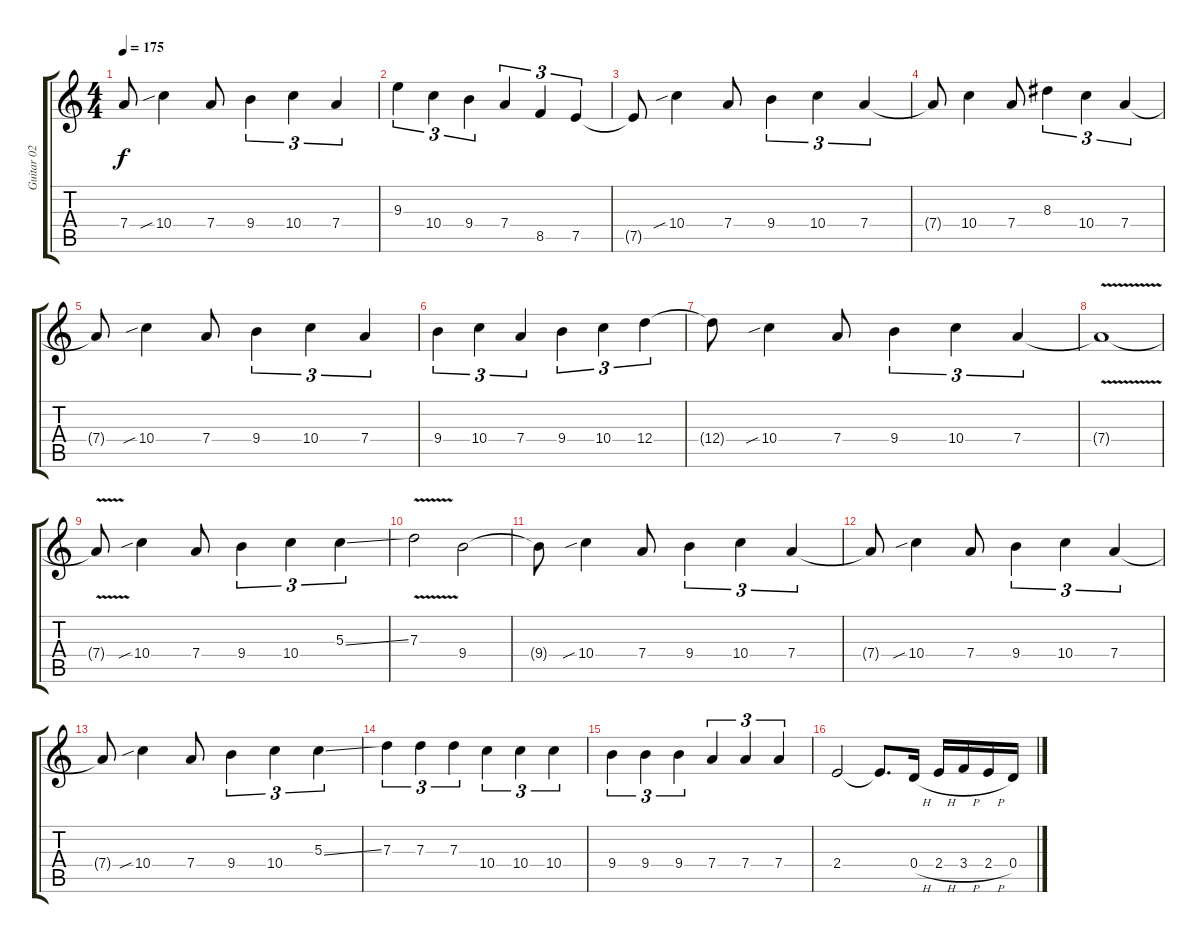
\track ("Guitar 02" "Guitar 02") {instrument overdrivenguitar}
\staff {score tabs}
\tuning (E4 B3 G3 D3 A2 E2) {hide}
\ts (4 4)
\tempo 175
\clef g2
\ks c
7.4{t}.8{dy f} 10.4{sib}.4 7.4.8 9.4.4{tu (3 2)} 10.4.4{tu (3 2)} 7.4.4{tu (3 2)} |
9.3.4{tu (3 2)} 10.4.4{tu (3 2)} 9.4.4{tu (3 2)} 7.4.4{tu (3 2)} 8.5.4{tu (3 2)} 7.5.4{tu (3 2)} |
7.5{t}.8 10.4{sib}.4 7.4.8 9.4.4{tu (3 2)} 10.4.4{tu (3 2)} 7.4.4{tu (3 2)} |
7.4{t}.8 10.4.4 7.4.8 8.3.4{tu (3 2)} 10.4.4{tu (3 2)} 7.4.4{tu (3 2)} |
7.4{t}.8 10.4{sib}.4 7.4.8 9.4.4{tu (3 2)} 10.4.4{tu (3 2)} 7.4.4{tu (3 2)} |
9.4.4{tu (3 2)} 10.4.4{tu (3 2)} 7.4.4{tu (3 2)} 9.4.4{tu (3 2)} 10.4.4{tu (3 2)} 12.4.4{tu (3 2)} |
12.4{t}.8 10.4{sib}.4 7.4.8 9.4.4{tu (3 2)} 10.4.4{tu (3 2)} 7.4.4{tu (3 2)} |
7.4{v t}.1 |
7.4{t}.8 10.4{sib}.4 7.4.8 9.4.4{tu (3 2)} 10.4.4{tu (3 2)} 5.3{ss}.4{tu (3 2)} |
7.3{v}.2 9.4.2 |
9.4{t}.8 10.4{sib}.4 7.4.8 9.4.4{tu (3 2)} 10.4.4{tu (3 2)} 7.4.4{tu (3 2)} |
7.4{t}.8 10.4{sib}.4 7.4.8 9.4.4{tu (3 2)} 10.4.4{tu (3 2)} 7.4.4{tu (3 2)} |
7.4{t}.8 10.4{sib}.4 7.4.8 9.4.4{tu (3 2)} 10.4.4{tu (3 2)} 5.3{ss}.4{tu (3 2)} |
7.3.4{tu (3 2)} 7.3.4{tu (3 2)} 7.3.4{tu (3 2)} 10.4.4{tu (3 2)} 10.4.4{tu (3 2)} 10.4.4{tu (3 2)} |
9.4.4{tu (3 2)} 9.4.4{tu (3 2)} 9.4.4{tu (3 2)} 7.4.4{tu (3 2)} 7.4.4{tu (3 2)} 7.4.4{tu (3 2)} |
2.4.2 2.4{t}.8{d} 0.4{h}.16 2.4{h}.16 3.4{h}.16 2.4{h}.16 0.4.16
